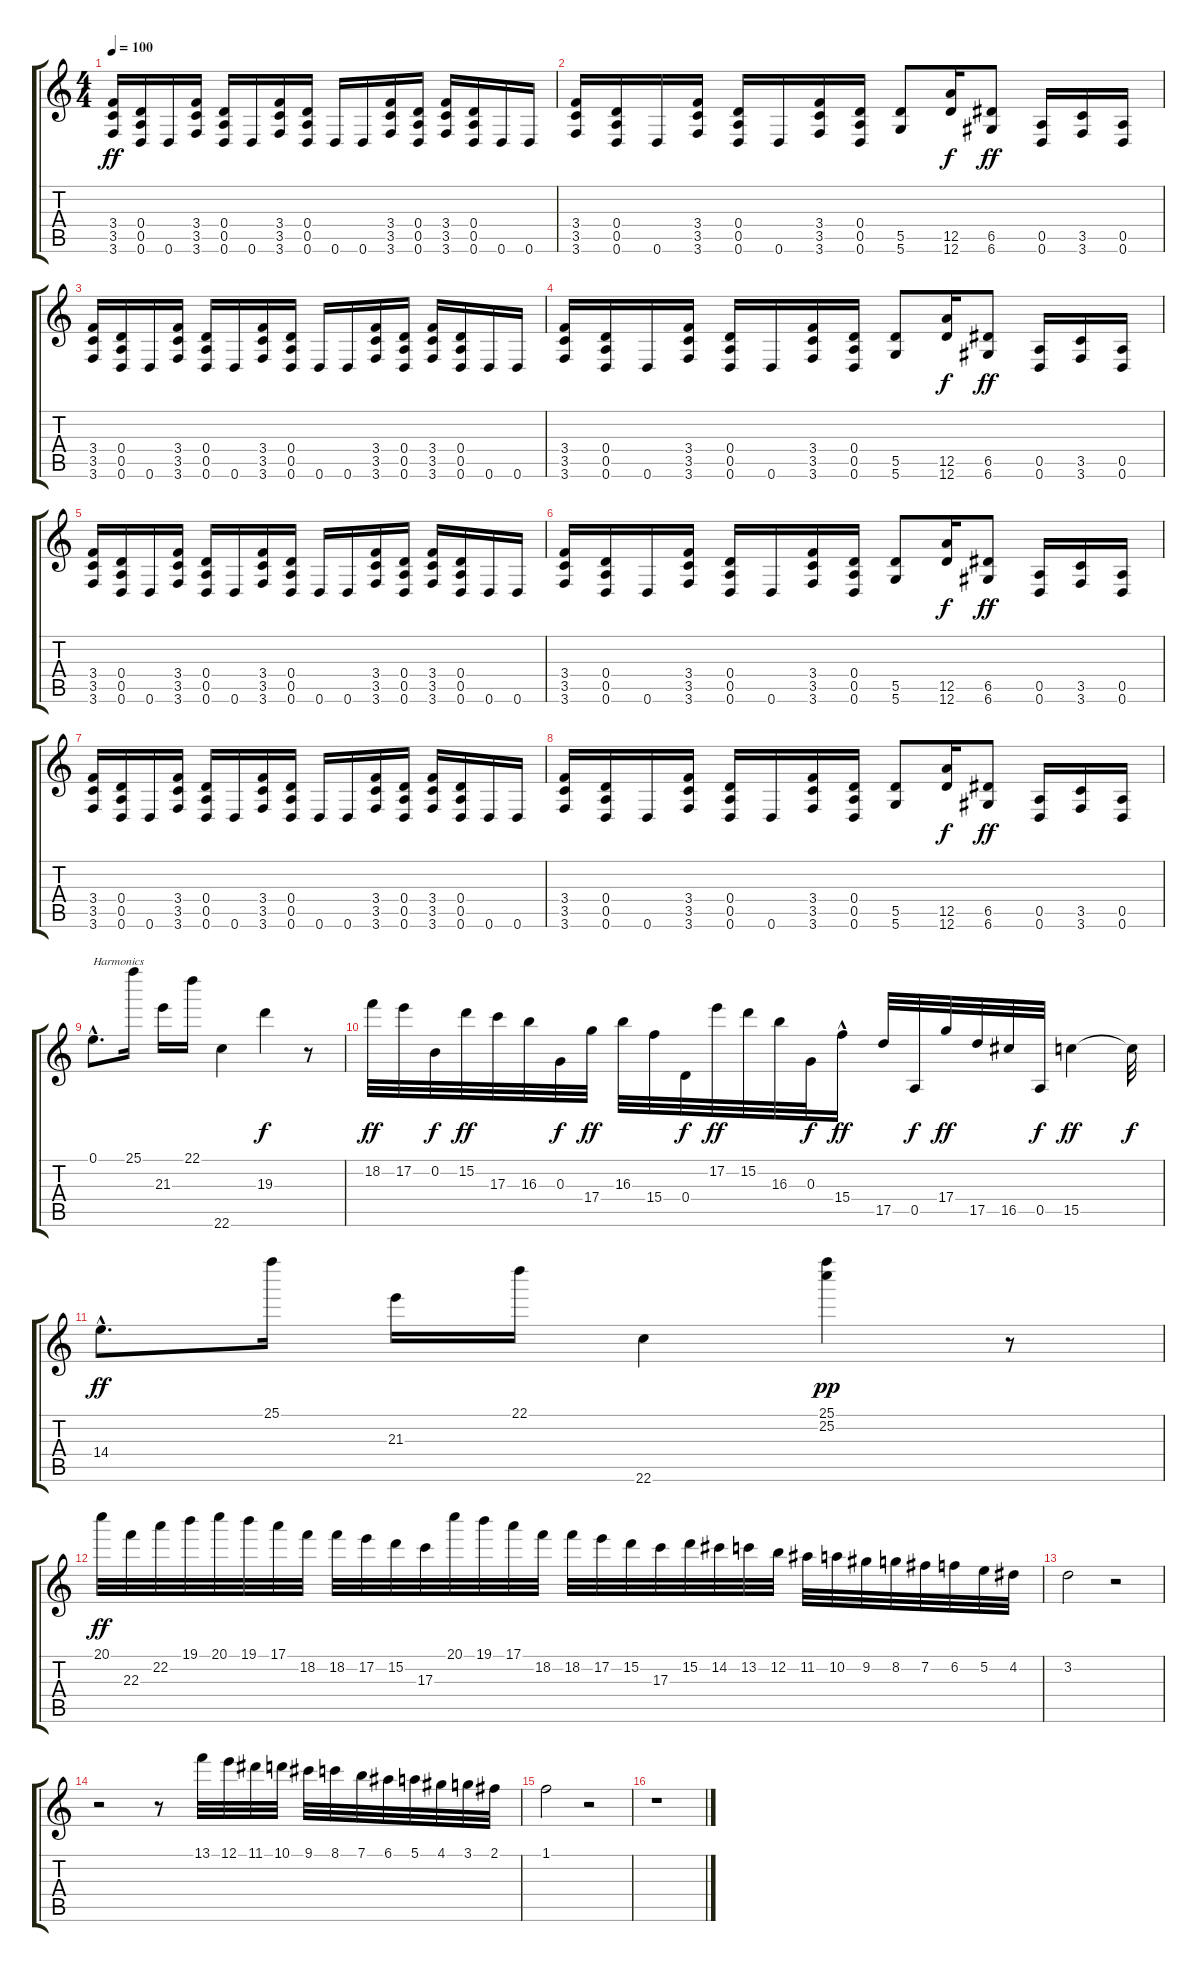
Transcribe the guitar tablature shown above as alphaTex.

\track "" {instrument overdrivenguitar}
\staff {score tabs}
\tuning (E4 B3 G3 D3 A2 D2) {hide}
\ts (4 4)
\tempo 100
\clef g2
\ks c
(3.4 3.5 3.6).16{dy ff instrument overdrivenguitar} (0.4 0.5 0.6).16 0.6.16 (3.4 3.5 3.6).16 (0.4 0.5 0.6).16 0.6.16 (3.4 3.5 3.6).16 (0.4 0.5 0.6).16 0.6.16 0.6.16 (3.4 3.5 3.6).16 (0.4 0.5 0.6).16 (3.4 3.5 3.6).16 (0.4 0.5 0.6).16 0.6.16 0.6.16 |
(3.4 3.5 3.6).16 (0.4 0.5 0.6).16 0.6.16 (3.4 3.5 3.6).16 (0.4 0.5 0.6).16 0.6.16 (3.4 3.5 3.6).16 (0.4 0.5 0.6).16 (5.5 5.6).8 (12.5 12.6).16{dy f} (6.5 6.6).8{dy ff} (0.5 0.6).16 (3.5 3.6).16 (0.5 0.6).16 |
(3.4 3.5 3.6).16 (0.4 0.5 0.6).16 0.6.16 (3.4 3.5 3.6).16 (0.4 0.5 0.6).16 0.6.16 (3.4 3.5 3.6).16 (0.4 0.5 0.6).16 0.6.16 0.6.16 (3.4 3.5 3.6).16 (0.4 0.5 0.6).16 (3.4 3.5 3.6).16 (0.4 0.5 0.6).16 0.6.16 0.6.16 |
(3.4 3.5 3.6).16 (0.4 0.5 0.6).16 0.6.16 (3.4 3.5 3.6).16 (0.4 0.5 0.6).16 0.6.16 (3.4 3.5 3.6).16 (0.4 0.5 0.6).16 (5.5 5.6).8 (12.5 12.6).16{dy f} (6.5 6.6).8{dy ff} (0.5 0.6).16 (3.5 3.6).16 (0.5 0.6).16 |
(3.4 3.5 3.6).16 (0.4 0.5 0.6).16 0.6.16 (3.4 3.5 3.6).16 (0.4 0.5 0.6).16 0.6.16 (3.4 3.5 3.6).16 (0.4 0.5 0.6).16 0.6.16 0.6.16 (3.4 3.5 3.6).16 (0.4 0.5 0.6).16 (3.4 3.5 3.6).16 (0.4 0.5 0.6).16 0.6.16 0.6.16 |
(3.4 3.5 3.6).16 (0.4 0.5 0.6).16 0.6.16 (3.4 3.5 3.6).16 (0.4 0.5 0.6).16 0.6.16 (3.4 3.5 3.6).16 (0.4 0.5 0.6).16 (5.5 5.6).8 (12.5 12.6).16{dy f} (6.5 6.6).8{dy ff} (0.5 0.6).16 (3.5 3.6).16 (0.5 0.6).16 |
(3.4 3.5 3.6).16 (0.4 0.5 0.6).16 0.6.16 (3.4 3.5 3.6).16 (0.4 0.5 0.6).16 0.6.16 (3.4 3.5 3.6).16 (0.4 0.5 0.6).16 0.6.16 0.6.16 (3.4 3.5 3.6).16 (0.4 0.5 0.6).16 (3.4 3.5 3.6).16 (0.4 0.5 0.6).16 0.6.16 0.6.16 |
(3.4 3.5 3.6).16 (0.4 0.5 0.6).16 0.6.16 (3.4 3.5 3.6).16 (0.4 0.5 0.6).16 0.6.16 (3.4 3.5 3.6).16 (0.4 0.5 0.6).16 (5.5 5.6).8 (12.5 12.6).16{dy f} (6.5 6.6).8{dy ff} (0.5 0.6).16 (3.5 3.6).16 (0.5 0.6).16 |
0.1{hac}.8{d txt "Harmonics"} 25.1.16 21.3.16 22.1.16 22.6.4 19.3.4{dy f} r.8 |
18.2.32{dy ff} 17.2.32 0.2.32{dy f} 15.2.32{dy ff} 17.3.32 16.3.32 0.3.32{dy f} 17.4.32{dy ff} 16.3.32 15.4.32 0.4.32{dy f} 17.2.32{dy ff} 15.2.32 16.3.32 0.3.32{dy f} 15.4{hac}.16{dy ff} 17.5.32 0.5.32{dy f} 17.4.32{dy ff} 17.5.32 16.5.32 0.5.32{dy f} 15.5.4{dy ff} 15.5{t}.32{dy f} |
14.4{hac}.8{d dy ff} 25.1.16 21.3.16 22.1.16 22.6.4 (25.1 25.2).4{dy pp} r.8 |
20.1.32{dy ff} 22.3.32 22.2.32 19.1.32 20.1.32 19.1.32 17.1.32 18.2.32 18.2.32 17.2.32 15.2.32 17.3.32 20.1.32 19.1.32 17.1.32 18.2.32 18.2.32 17.2.32 15.2.32 17.3.32 15.2.32 14.2.32 13.2.32 12.2.32 11.2.32 10.2.32 9.2.32 8.2.32 7.2.32 6.2.32 5.2.32 4.2.32 |
3.2.2 r.2 |
r.2 r.8 13.1.32 12.1.32 11.1.32 10.1.32 9.1.32 8.1.32 7.1.32 6.1.32 5.1.32 4.1.32 3.1.32 2.1.32 |
1.1.2 r.2 |
r.1
